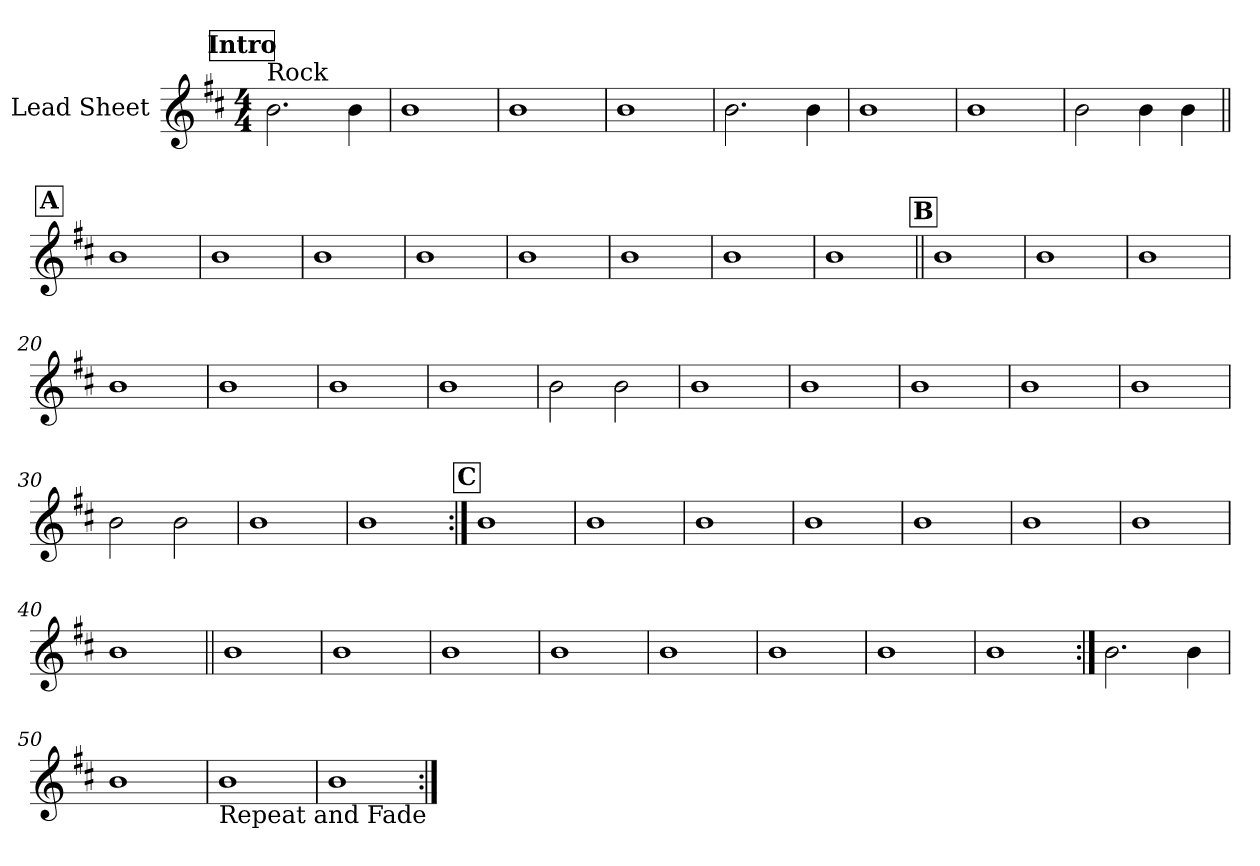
**kern
*part1
*staff1
*I"Lead Sheet
*clefG2
*k[f#c#]
*D:
*M4/4
*MM124
!!LO:REH:place=s1:a:fs=14:t=Intro
=1
!LO:TX:a:t=Rock
2.b\
4b\
=2
1b
=3
1b
=4
1b
!!LO:LB:g=z
=5
2.b\
4b\
=6
1b
=7
1b
=8
2b\
4b\
4b\
!!LO:LB:g=z
!!LO:REH:place=s1:a:fs=14:t=A
=9||
1b
=10
1b
=11
1b
=12
1b
!!LO:LB:g=z
=13
1b
=14
1b
=15
1b
=16
1b
!!LO:LB:g=z
!!LO:REH:place=s1:a:fs=14:t=B
=17||
1b
=18
1b
=19
1b
=20
1b
!!LO:LB:g=z
=21
1b
=22
1b
=23
1b
=24
2b\
2b\
!!LO:LB:g=z
=25
1b
=26
1b
=27
1b
=28
1b
!!LO:LB:g=z
=29
1b
=30
2b\
2b\
=31
1b
=32
1b
!!LO:LB:g=z
!!LO:REH:place=s1:a:fs=14:t=C
=33:|!
1b
=34
1b
=35
1b
=36
1b
=37
1b
=38
1b
=39
1b
=40
1b
!!LO:LB:g=z
=41||
1b
=42
1b
=43
1b
=44
1b
=45
1b
=46
1b
=47
1b
=48
1b
!!LO:PB:g=z
=49:|!
2.b\
4b\
=50
1b
=51
!LO:TX:b:t=Repeat and Fade
1b
=52
1b
=:|!
*-
